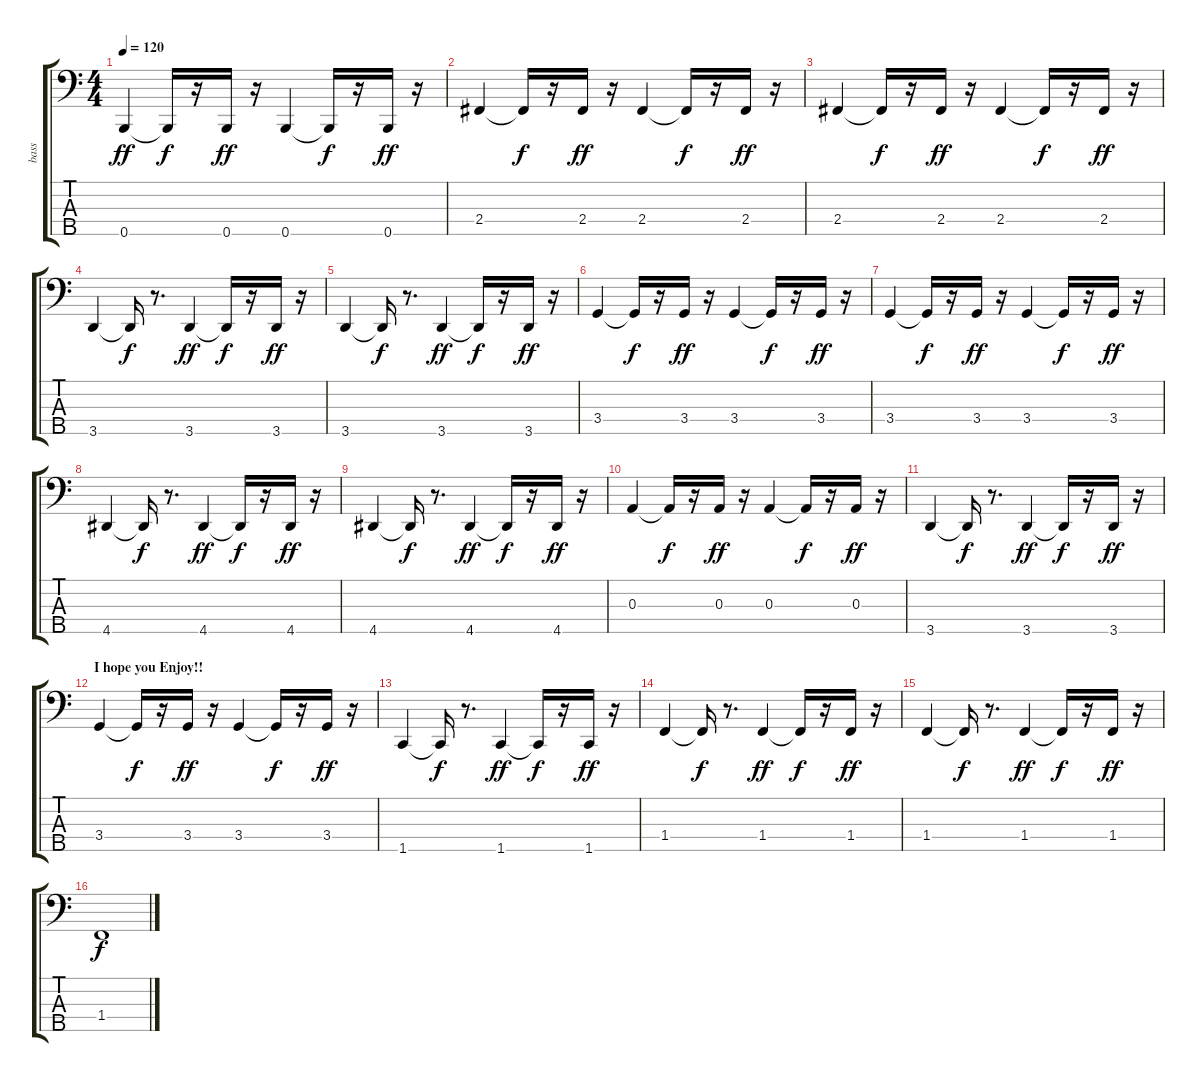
\track ("bass" "bass") {instrument electricbasspick}
\staff {score tabs}
\tuning (G2 D2 A1 E1 B0) {hide}
\ts (4 4)
\tempo 120
\clef f4
\ks c
0.5.4{dy ff} 0.5{t}.16{dy f} r.16 0.5.16{dy ff} r.16 0.5.4 0.5{t}.16{dy f} r.16 0.5.16{dy ff} r.16 |
2.4.4 2.4{t}.16{dy f} r.16 2.4.16{dy ff} r.16 2.4.4 2.4{t}.16{dy f} r.16 2.4.16{dy ff} r.16 |
2.4.4 2.4{t}.16{dy f} r.16 2.4.16{dy ff} r.16 2.4.4 2.4{t}.16{dy f} r.16 2.4.16{dy ff} r.16 |
3.5.4 3.5{t}.16{dy f} r.8{d} 3.5.4{dy ff} 3.5{t}.16{dy f} r.16 3.5.16{dy ff} r.16 |
3.5.4 3.5{t}.16{dy f} r.8{d} 3.5.4{dy ff} 3.5{t}.16{dy f} r.16 3.5.16{dy ff} r.16 |
3.4.4 3.4{t}.16{dy f} r.16 3.4.16{dy ff} r.16 3.4.4 3.4{t}.16{dy f} r.16 3.4.16{dy ff} r.16 |
3.4.4 3.4{t}.16{dy f} r.16 3.4.16{dy ff} r.16 3.4.4 3.4{t}.16{dy f} r.16 3.4.16{dy ff} r.16 |
4.5.4 4.5{t}.16{dy f} r.8{d} 4.5.4{dy ff} 4.5{t}.16{dy f} r.16 4.5.16{dy ff} r.16 |
4.5.4 4.5{t}.16{dy f} r.8{d} 4.5.4{dy ff} 4.5{t}.16{dy f} r.16 4.5.16{dy ff} r.16 |
0.3.4 0.3{t}.16{dy f} r.16 0.3.16{dy ff} r.16 0.3.4 0.3{t}.16{dy f} r.16 0.3.16{dy ff} r.16 |
3.5.4 3.5{t}.16{dy f} r.8{d} 3.5.4{dy ff} 3.5{t}.16{dy f} r.16 3.5.16{dy ff} r.16 |
\section ("" "I hope you Enjoy!!")
3.4.4 3.4{t}.16{dy f} r.16 3.4.16{dy ff} r.16 3.4.4 3.4{t}.16{dy f} r.16 3.4.16{dy ff} r.16 |
1.5.4 1.5{t}.16{dy f} r.8{d} 1.5.4{dy ff} 1.5{t}.16{dy f} r.16 1.5.16{dy ff} r.16 |
1.4.4 1.4{t}.16{dy f} r.8{d} 1.4.4{dy ff} 1.4{t}.16{dy f} r.16 1.4.16{dy ff} r.16 |
1.4.4 1.4{t}.16{dy f} r.8{d} 1.4.4{dy ff} 1.4{t}.16{dy f} r.16 1.4.16{dy ff} r.16 |
1.4.1{dy f}
